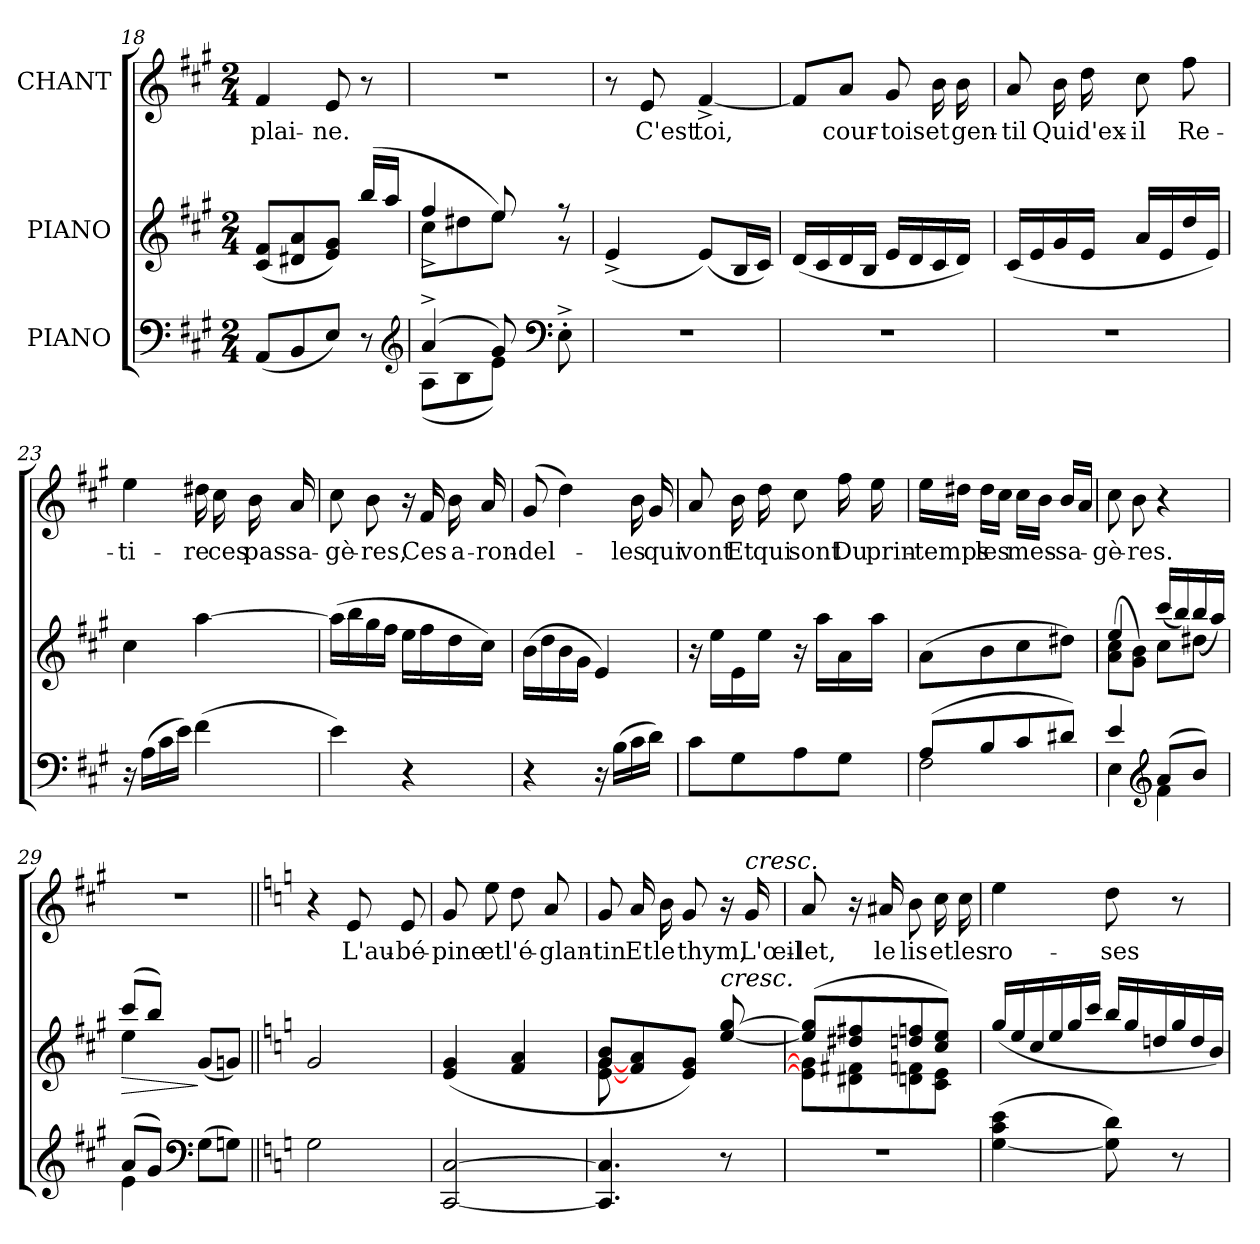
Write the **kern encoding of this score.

**kern	**kern	**dynam	**kern	**text
*part3	*part2	*part2	*part1	*part1
*staff3	*staff2	*staff2	*staff1	*staff1
*I"PIANO	*I"PIANO	*	*I"CHANT	*
*clefF4	*clefG2	*	*clefG2	*
*k[f#c#g#]	*k[f#c#g#]	*	*k[f#c#g#]	*
*A:	*A:	*	*A:	*
*M2/4	*M2/4	*	*M2/4	*
=18	=18	=18	=18	=18
(8AA/L	(8c#/ 8f#/L	.	4f#/	plai-
8BB/	8d#X/ 8a/	.	.	.
8E/J)	8e/ 8g#/J)	.	8e/	-ne.
8r	(16bb/LL	.	8r	.
.	16aa/JJ	.	.	.
*clefG2	*	*	*	*
=19	=19	=19	=19	=19
*^	*^	*	*	*
(4a^/	(8A\L	(8cc#\L	4ff#^/)	.	2r	.
.	8B\	8dd#X\	.	.	.	.
8g#/)	8e\J)	8ee\J)	8ee/	.	.	.
*clefF4	*	*	*	*	*	*
8ryy	8E'^\	8r	8r	.	.	.
*v	*v	*	*	*	*	*
*	*v	*v	*	*	*
!!LO:LB:g=z
=20	=20	=20	=20	=20
2r	(4e^/	.	8r	.
.	.	.	8e/	C'est
.	(8e/L)	.	[4f#^/	toi,
.	16B/L	.	.	.
.	16c#/JJ)	.	.	.
=21	=21	=21	=21	=21
2r	(16d/LL	.	8f#/L]	.
.	16c#/	.	.	.
.	16d/	.	8a/J	cour-
.	16B/JJ	.	.	.
.	16e/LL	.	8g#/	-tois
.	16d/	.	.	.
.	16c#/	.	16b\	et
.	16d/JJ)	.	16b\	gen-
=22	=22	=22	=22	=22
2r	(16c#/LL	.	8a/	-til
.	16e/	.	.	.
.	16g#/	.	16b\	Qui
.	16e/JJ	.	16dd\	d'ex-
.	16a/LL	.	8cc#\	-il
.	16e/	.	.	.
.	16dd/	.	8ff#\	Re-
.	16e/JJ)	.	.	.
=23	=23	=23	=23	=23
16r	4cc#\	.	4ee\	-ti-
(16A\LL	.	.	.	.
16c#\	.	.	.	.
16e\JJ)	.	.	.	.
(4f#\	[4aa\	.	16dd#X\	-re
.	.	.	16cc#\	ces
.	.	.	16b\	pas-
.	.	.	16a/	-sa-
!!LO:LB:g=z
=24	=24	=24	=24	=24
4e\)	(16aa\LL]	.	8cc#\	-gè-
.	16bb\	.	.	.
.	16gg#\	.	8b\	-res,
.	16ff#\JJ	.	.	.
4r	16ee\LL	.	16r	.
.	16ff#\	.	16f#/	Ces
.	16dd\	.	16b\	a-
.	16cc#\JJ)	.	16a/	-ron-
=25	=25	=25	=25	=25
4r	(16b\LL	.	(8g#/	-del-
.	16dd\	.	.	.
.	16b\	.	4dd\)	.
.	16g#\JJ	.	.	.
16r	4e/)	.	.	.
(16B\LL	.	.	.	.
16c#\	.	.	16b\	-les
16d\JJ)	.	.	16g#/	qui
=26	=26	=26	=26	=26
8c#\L	16r	.	8a/	vont
.	16ee\LL	.	.	.
8G#\	16e\	.	16b\	Et
.	16ee\JJ	.	16dd\	qui
8A\	16r	.	8cc#\	sont
.	16aa\LL	.	.	.
8G#\J	16a\	.	16ff#\	Du
.	16aa\JJ	.	16ee\	prin-
=27	=27	=27	=27	=27
*^	*	*	*	*
(8A/L	2F#\	(8a\L	.	16ee\LL	-temps
.	.	.	.	16dd#X\JJ	.
8B/	.	8b\	.	16dd#\LL	les
.	.	.	.	16cc#\JJ	.
8c#/	.	8cc#\	.	16cc#\LL	mes-
.	.	.	.	16b\JJ	.
8d#X/J)	.	8dd#X\J)	.	16b/LL	-sa-
.	.	.	.	16a/JJ	.
!!LO:PB:g=z
=28	=28	=28	=28	=28	=28
*	*	*^	*	*	*
4e/	4E\	(8a\ 8cc#\L	4ee/	.	8cc#\	-gè-
.	.	8g#\ 8b\J)	.	.	8b\	-res.
*clefG2	*	*	*	*	*	*
(8a/L	4f#\	8cc#\L	(16ccc#/LL	.	4r	.
.	.	.	16bb/)	.	.	.
8b/J)	.	8dd#X\J	(16bb/	.	.	.
.	.	.	16aa/JJ)	.	.	.
=29	=29	=29	=29	=29	=29	=29
!	!	!	!	!LO:HP:b	!	!
(8a/L	4e\	(8ccc#/L	4ee\	>	2r	.
8g#/J)	.	8bb/J)	.	.	.	.
*clefF4	*	*	*	*	*	*
4ryy	(8G#\L	(8g#/L	4ryy	]	.	.
.	8Gn\J)	8gn/J)	.	.	.	.
*v	*v	*	*	*	*	*
*	*v	*v	*	*	*
=30||	=30||	=30||	=30||	=30||
*k[]	*k[]	*	*k[]	*
2G\	2g/	.	4r	.
.	.	.	8e/	L'au-
.	.	.	8e/	-bé-
=31	=31	=31	=31	=31
[2CC/ [2C/	(4e/ 4g/	.	8g/	-pine
.	.	.	8ee\	et
.	4f/ 4a/	.	8dd\	l'é-
.	.	.	8a/	-glan-
!!LO:LB:g=z
=32	=32	=32	=32	=32
*	*^	*	*	*
4.CC]/ 4.C]/	8g/ 8b/L	[8e\ [8g\	.	8g/	-tin
.	8f/ 8a/	4.ryy	.	16a/	Et
.	.	.	.	16b\	le
.	8e/ 8g/J)	.	.	8g/	thym,
!	!LO:TX:i:t=cresc.	!	!	!	!
8r	[8ee/ [8gg/	.	.	16r	.
!	!	!	!	!LO:TX:i:t=cresc.	!
.	.	.	.	16g/	L'œil-
=33	=33	=33	=33	=33	=33
2r	(8ee]/ 8gg]/L	8e]\ 8g]\L	.	8a/	-let,
.	8dd#X/ 8ff#X/	8d#X\ 8f#X\	.	16r	.
.	.	.	.	16a#X/	le
.	8ddn/ 8ffn/	8dn\ 8fn\	.	8b\	lis
.	8cc/ 8ee/J)	8c\ 8e\J	.	16cc\	et
.	.	.	.	16cc\	les
*	*v	*v	*	*	*
=34	=34	=34	=34	=34
*	*Xtuplet	*	*	*
([4G\ 4c\ 4e\	(24gg/LL	.	4ee\	ro-
.	24ee/	.	.	.
.	24cc/	.	.	.
.	24ee/	.	.	.
.	24gg/	.	.	.
.	24ccc/JJ	.	.	.
8G]\ 8d\)	24bb/LL	.	8dd\	-ses
.	24gg/	.	.	.
.	24ddn/	.	.	.
8r	24gg/	.	8r	.
.	24dd/	.	.	.
.	24b/JJ)	.	.	.
=	=	=	=	=
*-	*-	*-	*-	*-
